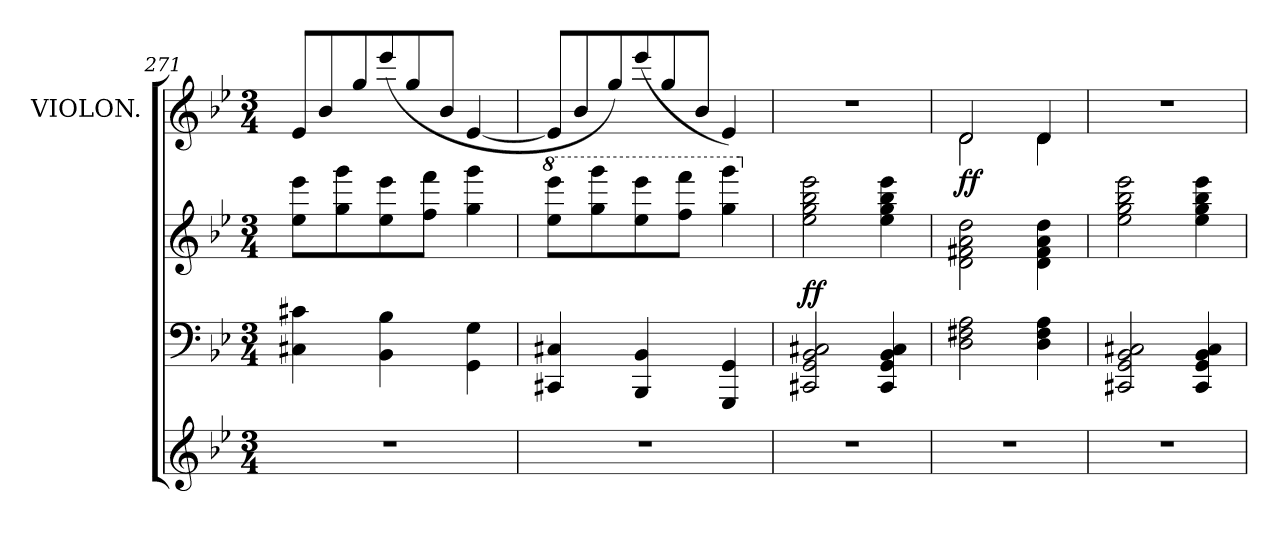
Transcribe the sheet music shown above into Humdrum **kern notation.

**kern	**kern	**kern	**dynam	**kern	**dynam
*part3	*part2	*part2	*part2	*part1	*part1
*staff4	*staff3	*staff2	*staff2/3	*staff1	*staff1
*	*	*	*	*I"VIOLON.	*
*clefG2	*clefF4	*clefG2	*	*clefG2	*
*k[b-e-]	*k[b-e-]	*k[b-e-]	*	*k[b-e-]	*
*B-:	*B-:	*B-:	*	*B-:	*
*M3/4	*M3/4	*M3/4	*	*M3/4	*
=271	=271	=271	=271	=271	=271
!LO:N:vis=1	!	!	!	!	!
*	*	*	*	*Xtuplet	*
2.r	4C#X\ 4c#X\	8ee-\ 8eee-\L	.	12e-/L	.
.	.	.	.	12b-/	.
.	.	8gg\ 8ggg\	.	.	.
.	.	.	.	12gg/	.
.	4BB-\ 4B-\	8ee-\ 8eee-\	.	(<12eee-/	.
.	.	.	.	12gg/	.
.	.	8ff\ 8fff\J	.	.	.
.	.	.	.	12b-/J	.
.	4GG\ 4G\	4gg\ 4ggg\	.	[<4e-/	.
=272	=272	=272	=272	=272	=272
!LO:N:vis=1	!	!	!	!	!
*	*	*8va	*	*	*
2.r	4CC#X/ 4C#X/	8eee-\ 8eeee-\L	.	12e-/L]	.
.	.	.	.	12b-/	.
.	.	8ggg\ 8gggg\	.	.	.
.	.	.	.	12gg/)	.
.	4BBB-/ 4BB-/	8eee-\ 8eeee-\	.	(<12eee-/	.
.	.	.	.	12gg/	.
.	.	8fff\ 8ffff\J	.	.	.
.	.	.	.	12b-/J	.
.	4GGG/ 4GG/	4ggg\ 4gggg\	.	4e-/)	.
=273	=273	=273	=273	=273	=273
!LO:N:vis=1	!	!	!	!	!
*	*	*X8va	*	*	*
!	!	!	!LO:DY:a=2	!LO:N:vis=1	!
2.r	2CC#X/ 2GG/ 2BB-/ 2C#X/	2ee-\ 2gg\ 2bb-\ 2eee-\	ff	2.r	.
.	4CC#/ 4GG/ 4BB-/ 4C#/	4ee-\ 4gg\ 4bb-\ 4eee-\	.	.	.
!!LO:LB:g=z
=274	=274	=274	=274	=274	=274
!LO:N:vis=1	!	!	!	!	!LO:DY:b
*	*	*	*	*^	*
2.r	2D\ 2F#X\ 2A\	2d\ 2f#X\ 2a\ 2dd\	.	2d/	2d\	ff
.	4D\ 4F#\ 4A\	4d\ 4f#\ 4a\ 4dd\	.	4d/	4d\	.
=275	=275	=275	=275	=275	=275	=275
!LO:N:vis=1	!	!	!	!LO:N:vis=1	!	!
*	*	*	*	*v	*v	*
2.r	2CC#X/ 2GG/ 2BB-/ 2C#X/	2ee-\ 2gg\ 2bb-\ 2eee-\	.	2.r	.
.	4CC#/ 4GG/ 4BB-/ 4C#/	4ee-\ 4gg\ 4bb-\ 4eee-\	.	.	.
=	=	=	=	=	=
*-	*-	*-	*-	*-	*-
